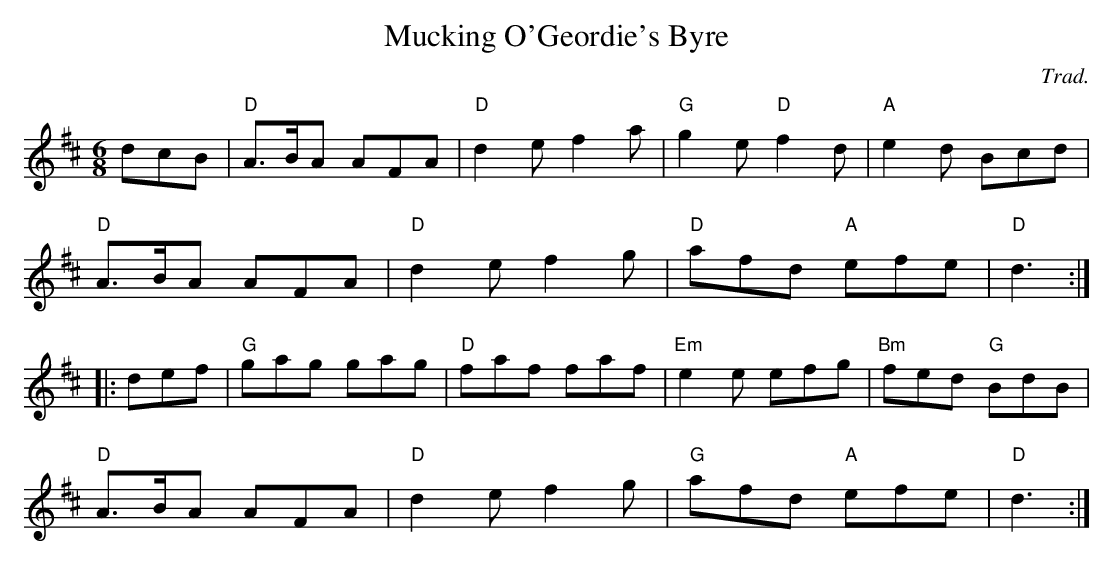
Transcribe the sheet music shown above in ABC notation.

X:1
T:Mucking O'Geordie's Byre
C:Trad.
M:6/8
K:D
dcB | "D"A>BA AFA | "D"d2 e f2 a |"G"g2 e "D"f2 d | "A"e2 d Bcd |
"D"A>BA AFA | "D"d2 e f2 g | "D"afd "A"efe | "D"d3 :|
|: def | "G"gag gag | "D"faf faf | "Em"e2 e efg | "Bm"fed "G"BdB |
"D"A>BA AFA | "D"d2 e f2 g | "G"afd "A"efe | "D"d3 :|
